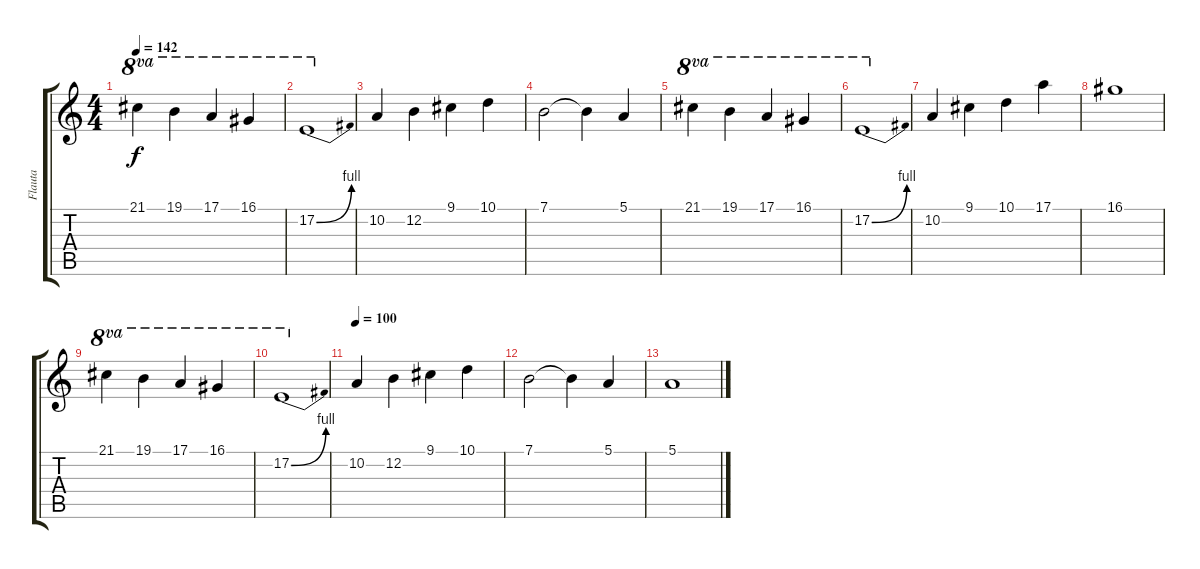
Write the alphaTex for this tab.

\track ("Flauta" "Flauta") {instrument flute}
\staff {score tabs}
\tuning (E4 B3 G3 D3 A2 E2) {hide}
\ts (4 4)
\tempo 142
\clef g2
\ks c
21.1.4{ot 8va dy f} 19.1.4{ot 8va} 17.1.4{ot 8va} 16.1.4{ot 8va} |
17.2{be (bend 0 0 60 4)}.1{ot 8va} |
10.2.4 12.2.4 9.1.4 10.1.4 |
7.1.2 7.1{t}.4 5.1.4 |
21.1.4{ot 8va} 19.1.4{ot 8va} 17.1.4{ot 8va} 16.1.4{ot 8va} |
17.2{be (bend 0 0 60 4)}.1{ot 8va} |
10.2.4 9.1.4 10.1.4 17.1.4 |
16.1.1 |
21.1.4{ot 8va} 19.1.4{ot 8va} 17.1.4{ot 8va} 16.1.4{ot 8va} |
17.2{be (bend 0 0 60 4)}.1{ot 8va} |
\tempo 100
10.2.4 12.2.4 9.1.4 10.1.4 |
7.1.2 7.1{t}.4 5.1.4 |
5.1.1
